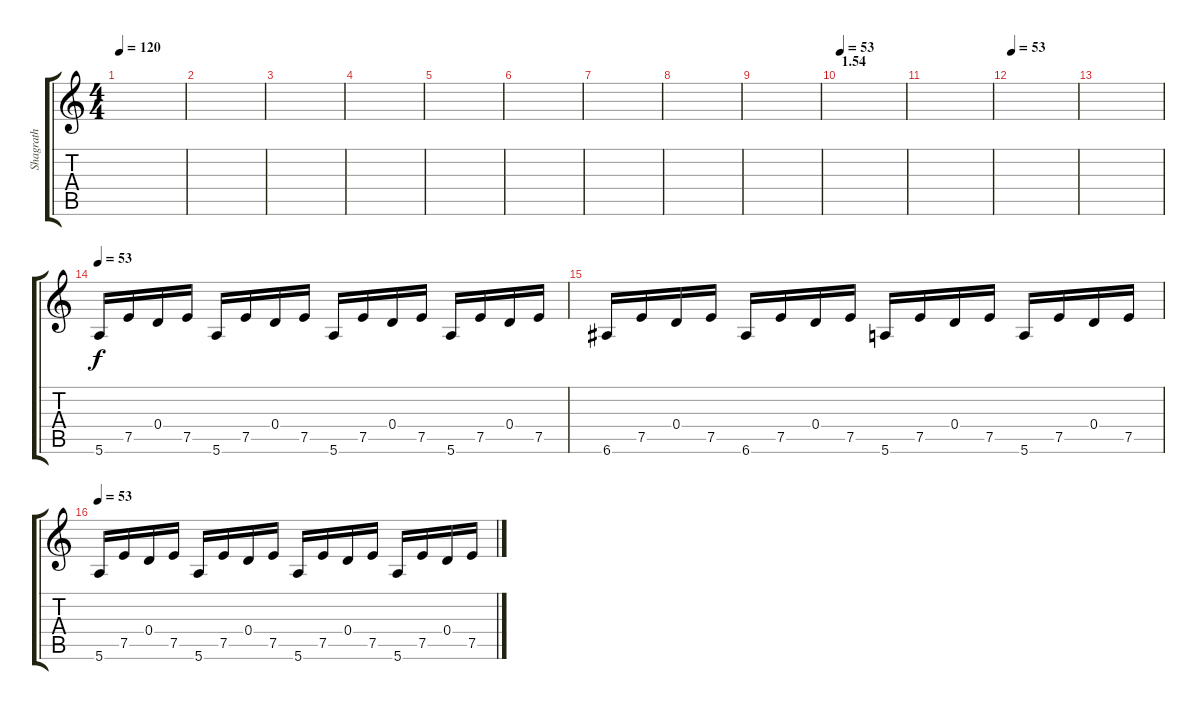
\track ("Shagrath" "Shagrath") {instrument acousticguitarnylon}
\staff {score tabs}
\tuning (E4 B3 G3 D3 A2 E2) {hide}
\ts (4 4)
\tempo 120
\clef g2
\ks c
|
|
|
|
|
|
|
|
|
\section ("" "1.54")
\tempo 53
|
|
\tempo 53
|
|
\tempo 53
5.6.16 7.5.16 0.4.16 7.5.16 5.6.16 7.5.16 0.4.16 7.5.16 5.6.16 7.5.16 0.4.16 7.5.16 5.6.16 7.5.16 0.4.16 7.5.16 |
6.6.16 7.5.16 0.4.16 7.5.16 6.6.16 7.5.16 0.4.16 7.5.16 5.6.16 7.5.16 0.4.16 7.5.16 5.6.16 7.5.16 0.4.16 7.5.16 |
\tempo 53
5.6.16 7.5.16 0.4.16 7.5.16 5.6.16 7.5.16 0.4.16 7.5.16 5.6.16 7.5.16 0.4.16 7.5.16 5.6.16 7.5.16 0.4.16 7.5.16
